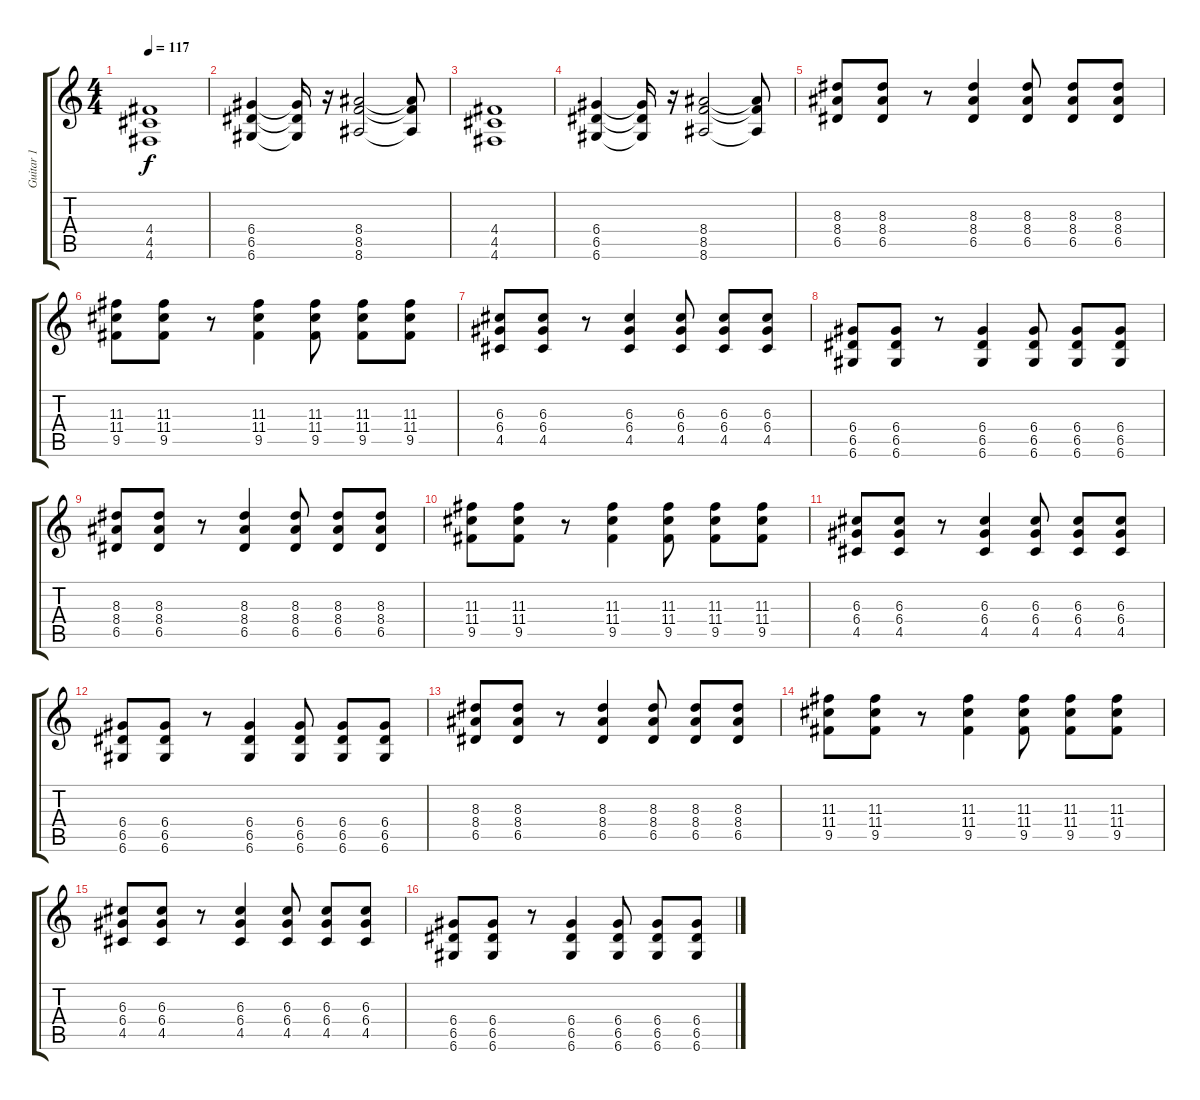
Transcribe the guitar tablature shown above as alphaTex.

\track ("Guitar 1" "Guitar 1") {instrument distortionguitar}
\staff {score tabs}
\tuning (E4 B3 G3 D3 A2 D2) {hide}
\ts (4 4)
\tempo 117
\clef g2
\ks c
(4.4 4.5 4.6).1{dy f} |
(6.4 6.5 6.6).4 (6.4{t} 6.5{t} 6.6{t}).16 r.16 (8.4 8.5 8.6).2 (8.4{t} 8.5{t} 8.6{t}).8 |
(4.4 4.5 4.6).1 |
(6.4 6.5 6.6).4 (6.4{t} 6.5{t} 6.6{t}).16 r.16 (8.4 8.5 8.6).2 (8.4{t} 8.5{t} 8.6{t}).8 |
(8.3 8.4 6.5).8 (8.3 8.4 6.5).8 r.8 (8.3 8.4 6.5).4 (8.3 8.4 6.5).8 (8.3 8.4 6.5).8 (8.3 8.4 6.5).8 |
(11.3 11.4 9.5).8 (11.3 11.4 9.5).8 r.8 (11.3 11.4 9.5).4 (11.3 11.4 9.5).8 (11.3 11.4 9.5).8 (11.3 11.4 9.5).8 |
(6.3 6.4 4.5).8 (6.3 6.4 4.5).8 r.8 (6.3 6.4 4.5).4 (6.3 6.4 4.5).8 (6.3 6.4 4.5).8 (6.3 6.4 4.5).8 |
(6.4 6.5 6.6).8 (6.4 6.5 6.6).8 r.8 (6.4 6.5 6.6).4 (6.4 6.5 6.6).8 (6.4 6.5 6.6).8 (6.4 6.5 6.6).8 |
(8.3 8.4 6.5).8 (8.3 8.4 6.5).8 r.8 (8.3 8.4 6.5).4 (8.3 8.4 6.5).8 (8.3 8.4 6.5).8 (8.3 8.4 6.5).8 |
(11.3 11.4 9.5).8 (11.3 11.4 9.5).8 r.8 (11.3 11.4 9.5).4 (11.3 11.4 9.5).8 (11.3 11.4 9.5).8 (11.3 11.4 9.5).8 |
(6.3 6.4 4.5).8 (6.3 6.4 4.5).8 r.8 (6.3 6.4 4.5).4 (6.3 6.4 4.5).8 (6.3 6.4 4.5).8 (6.3 6.4 4.5).8 |
(6.4 6.5 6.6).8 (6.4 6.5 6.6).8 r.8 (6.4 6.5 6.6).4 (6.4 6.5 6.6).8 (6.4 6.5 6.6).8 (6.4 6.5 6.6).8 |
(8.3 8.4 6.5).8 (8.3 8.4 6.5).8 r.8 (8.3 8.4 6.5).4 (8.3 8.4 6.5).8 (8.3 8.4 6.5).8 (8.3 8.4 6.5).8 |
(11.3 11.4 9.5).8 (11.3 11.4 9.5).8 r.8 (11.3 11.4 9.5).4 (11.3 11.4 9.5).8 (11.3 11.4 9.5).8 (11.3 11.4 9.5).8 |
(6.3 6.4 4.5).8 (6.3 6.4 4.5).8 r.8 (6.3 6.4 4.5).4 (6.3 6.4 4.5).8 (6.3 6.4 4.5).8 (6.3 6.4 4.5).8 |
(6.4 6.5 6.6).8 (6.4 6.5 6.6).8 r.8 (6.4 6.5 6.6).4 (6.4 6.5 6.6).8 (6.4 6.5 6.6).8 (6.4 6.5 6.6).8
